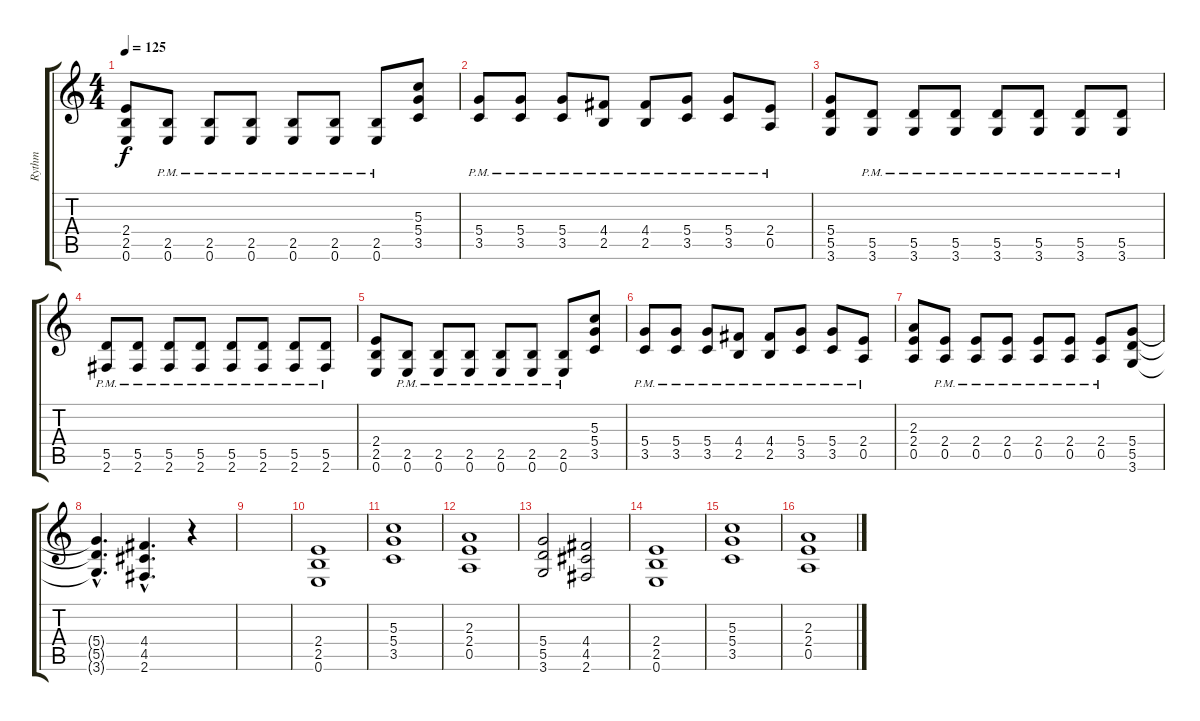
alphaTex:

\track ("Rythm" "Rythm") {instrument distortionguitar}
\staff {score tabs}
\tuning (E4 B3 G3 D3 A2 E2) {hide}
\ts (4 4)
\tempo 125
\clef g2
\ks c
(2.4 2.5 0.6).8{dy f instrument distortionguitar} (2.5{pm} 0.6{pm}).8 (2.5{pm} 0.6{pm}).8 (2.5{pm} 0.6{pm}).8 (2.5{pm} 0.6{pm}).8 (2.5{pm} 0.6{pm}).8 (2.5{pm} 0.6{pm}).8 (5.3 5.4 3.5).8 |
(5.4 3.5{pm}).8 (5.4 3.5{pm}).8 (5.4 3.5{pm}).8 (4.4{pm} 2.5{pm}).8 (4.4{pm} 2.5{pm}).8 (5.4 3.5{pm}).8 (5.4 3.5{pm}).8 (2.4{pm} 0.5{pm}).8 |
(5.4 5.5 3.6).8 (5.5{pm} 3.6{pm}).8 (5.5{pm} 3.6{pm}).8 (5.5{pm} 3.6{pm}).8 (5.5{pm} 3.6{pm}).8 (5.5{pm} 3.6{pm}).8 (5.5{pm} 3.6{pm}).8 (5.5{pm} 3.6{pm}).8 |
(5.5{pm} 2.6{pm}).8 (5.5{pm} 2.6{pm}).8 (5.5{pm} 2.6{pm}).8 (5.5{pm} 2.6{pm}).8 (5.5{pm} 2.6{pm}).8 (5.5{pm} 2.6{pm}).8 (5.5{pm} 2.6{pm}).8 (5.5{pm} 2.6{pm}).8 |
(2.4 2.5 0.6).8 (2.5{pm} 0.6{pm}).8 (2.5{pm} 0.6{pm}).8 (2.5{pm} 0.6{pm}).8 (2.5{pm} 0.6{pm}).8 (2.5{pm} 0.6{pm}).8 (2.5{pm} 0.6{pm}).8 (5.3 5.4 3.5).8 |
(5.4{pm} 3.5{pm}).8 (5.4{pm} 3.5{pm}).8 (5.4{pm} 3.5{pm}).8 (4.4{pm} 2.5{pm}).8 (4.4{pm} 2.5{pm}).8 (5.4{pm} 3.5{pm}).8 (5.4{pm} 3.5{pm}).8 (2.4{pm} 0.5{pm}).8 |
(2.3 2.4 0.5).8 (2.4{pm} 0.5{pm}).8 (2.4{pm} 0.5{pm}).8 (2.4{pm} 0.5{pm}).8 (2.4{pm} 0.5{pm}).8 (2.4{pm} 0.5{pm}).8 (2.4{pm} 0.5{pm}).8 (5.4 5.5 3.6).8 |
(5.4{hac t} 5.5{hac t} 3.6{hac t}).4{d} (4.4{hac} 4.5{hac} 2.6{hac}).4{d} r.4 |
|
(2.4 2.5 0.6).1 |
(5.3 5.4 3.5).1 |
(2.3 2.4 0.5).1 |
(5.4 5.5 3.6).2 (4.4 4.5 2.6).2 |
(2.4 2.5 0.6).1 |
(5.3 5.4 3.5).1 |
(2.3 2.4 0.5).1
